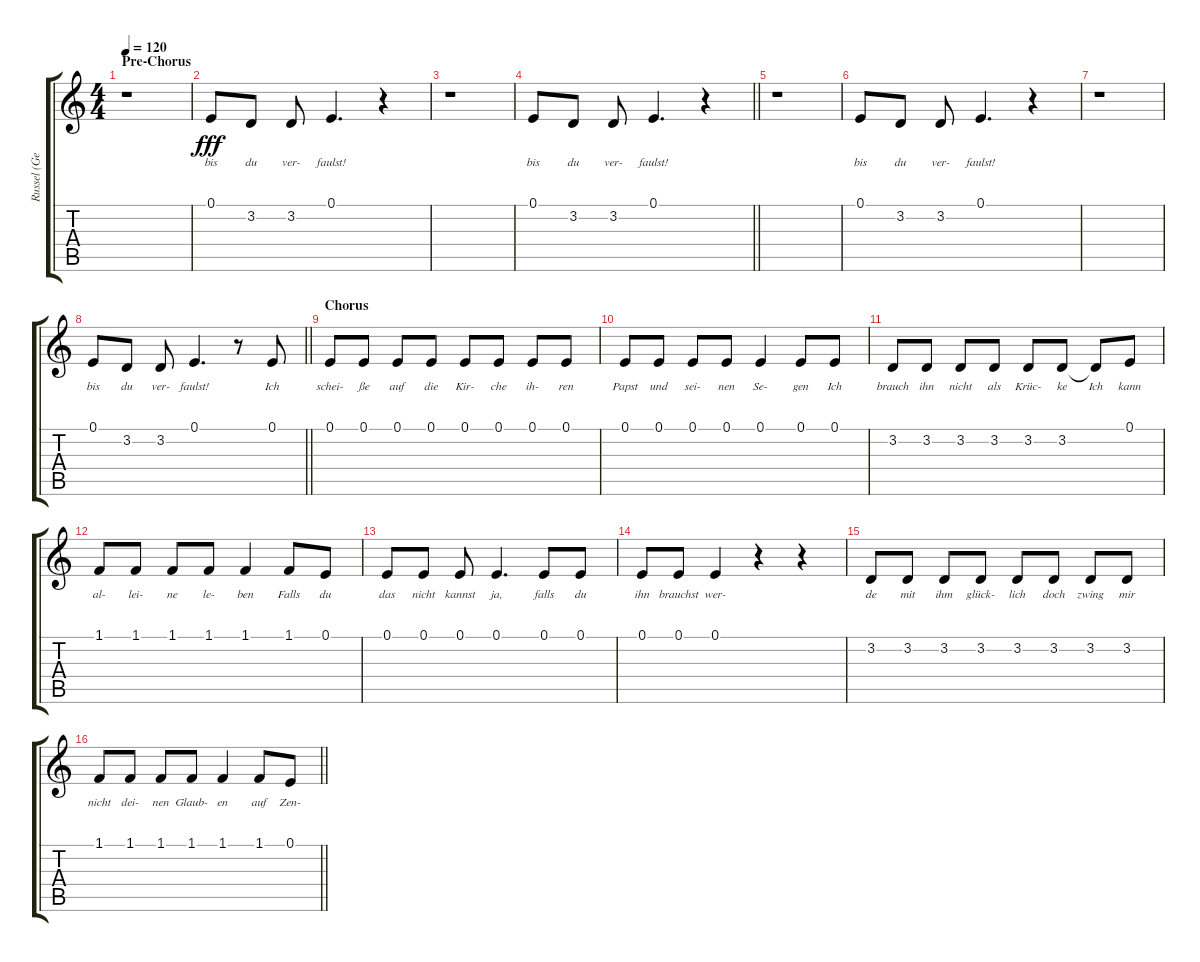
\track ("Russel (Gesang)" "Russel (Ge") {instrument lead1square}
\staff {score tabs}
\tuning (E4 B3 G3 D3 A2 E2) {hide}
\ts (4 4)
\section ("" "Pre-Chorus")
\tempo 120
\clef g2
\ks c
r.1{dy fff} |
0.1.8{lyrics (0 "bis") lyrics (1 "") lyrics (2 "") lyrics (3 "") lyrics (4 "")} 3.2.8{lyrics (0 "du") lyrics (1 "") lyrics (2 "") lyrics (3 "") lyrics (4 "")} 3.2.8{lyrics (0 "ver-") lyrics (1 "") lyrics (2 "") lyrics (3 "") lyrics (4 "")} 0.1.4{d lyrics (0 "faulst!") lyrics (1 "") lyrics (2 "") lyrics (3 "") lyrics (4 "")} r.4 |
r.1 |
\barLineRight lightlight
0.1.8{lyrics (0 "bis") lyrics (1 "") lyrics (2 "") lyrics (3 "") lyrics (4 "")} 3.2.8{lyrics (0 "du") lyrics (1 "") lyrics (2 "") lyrics (3 "") lyrics (4 "")} 3.2.8{lyrics (0 "ver-") lyrics (1 "") lyrics (2 "") lyrics (3 "") lyrics (4 "")} 0.1.4{d lyrics (0 "faulst!") lyrics (1 "") lyrics (2 "") lyrics (3 "") lyrics (4 "")} r.4 |
r.1 |
0.1.8{lyrics (0 "bis") lyrics (1 "") lyrics (2 "") lyrics (3 "") lyrics (4 "")} 3.2.8{lyrics (0 "du") lyrics (1 "") lyrics (2 "") lyrics (3 "") lyrics (4 "")} 3.2.8{lyrics (0 "ver-") lyrics (1 "") lyrics (2 "") lyrics (3 "") lyrics (4 "")} 0.1.4{d lyrics (0 "faulst!") lyrics (1 "") lyrics (2 "") lyrics (3 "") lyrics (4 "")} r.4 |
r.1 |
\barLineRight lightlight
0.1.8{lyrics (0 "bis") lyrics (1 "") lyrics (2 "") lyrics (3 "") lyrics (4 "")} 3.2.8{lyrics (0 "du") lyrics (1 "") lyrics (2 "") lyrics (3 "") lyrics (4 "")} 3.2.8{lyrics (0 "ver-") lyrics (1 "") lyrics (2 "") lyrics (3 "") lyrics (4 "")} 0.1.4{d lyrics (0 "faulst!") lyrics (1 "") lyrics (2 "") lyrics (3 "") lyrics (4 "")} r.8 0.1.8{lyrics (0 "Ich") lyrics (1 "") lyrics (2 "") lyrics (3 "") lyrics (4 "")} |
\section ("" "Chorus")
0.1.8{lyrics (0 "schei-") lyrics (1 "") lyrics (2 "") lyrics (3 "") lyrics (4 "")} 0.1.8{lyrics (0 "ße") lyrics (1 "") lyrics (2 "") lyrics (3 "") lyrics (4 "")} 0.1.8{lyrics (0 "auf") lyrics (1 "") lyrics (2 "") lyrics (3 "") lyrics (4 "")} 0.1.8{lyrics (0 "die") lyrics (1 "") lyrics (2 "") lyrics (3 "") lyrics (4 "")} 0.1.8{lyrics (0 "Kir-") lyrics (1 "") lyrics (2 "") lyrics (3 "") lyrics (4 "")} 0.1.8{lyrics (0 "che") lyrics (1 "") lyrics (2 "") lyrics (3 "") lyrics (4 "")} 0.1.8{lyrics (0 "ih-") lyrics (1 "") lyrics (2 "") lyrics (3 "") lyrics (4 "")} 0.1.8{lyrics (0 "ren") lyrics (1 "") lyrics (2 "") lyrics (3 "") lyrics (4 "")} |
0.1.8{lyrics (0 "Papst") lyrics (1 "") lyrics (2 "") lyrics (3 "") lyrics (4 "")} 0.1.8{lyrics (0 "und") lyrics (1 "") lyrics (2 "") lyrics (3 "") lyrics (4 "")} 0.1.8{lyrics (0 "sei-") lyrics (1 "") lyrics (2 "") lyrics (3 "") lyrics (4 "")} 0.1.8{lyrics (0 "nen") lyrics (1 "") lyrics (2 "") lyrics (3 "") lyrics (4 "")} 0.1.4{lyrics (0 "Se-") lyrics (1 "") lyrics (2 "") lyrics (3 "") lyrics (4 "")} 0.1.8{lyrics (0 "gen") lyrics (1 "") lyrics (2 "") lyrics (3 "") lyrics (4 "")} 0.1.8{lyrics (0 "Ich") lyrics (1 "") lyrics (2 "") lyrics (3 "") lyrics (4 "")} |
3.2.8{lyrics (0 "brauch") lyrics (1 "") lyrics (2 "") lyrics (3 "") lyrics (4 "")} 3.2.8{lyrics (0 "ihn") lyrics (1 "") lyrics (2 "") lyrics (3 "") lyrics (4 "")} 3.2.8{lyrics (0 "nicht") lyrics (1 "") lyrics (2 "") lyrics (3 "") lyrics (4 "")} 3.2.8{lyrics (0 "als") lyrics (1 "") lyrics (2 "") lyrics (3 "") lyrics (4 "")} 3.2.8{lyrics (0 "Krüc-") lyrics (1 "") lyrics (2 "") lyrics (3 "") lyrics (4 "")} 3.2.8{lyrics (0 "ke") lyrics (1 "") lyrics (2 "") lyrics (3 "") lyrics (4 "")} 3.2{t}.8{lyrics (0 "Ich") lyrics (1 "") lyrics (2 "") lyrics (3 "") lyrics (4 "")} 0.1.8{lyrics (0 "kann") lyrics (1 "") lyrics (2 "") lyrics (3 "") lyrics (4 "")} |
1.1.8{lyrics (0 "al-") lyrics (1 "") lyrics (2 "") lyrics (3 "") lyrics (4 "")} 1.1.8{lyrics (0 "lei-") lyrics (1 "") lyrics (2 "") lyrics (3 "") lyrics (4 "")} 1.1.8{lyrics (0 "ne") lyrics (1 "") lyrics (2 "") lyrics (3 "") lyrics (4 "")} 1.1.8{lyrics (0 "le-") lyrics (1 "") lyrics (2 "") lyrics (3 "") lyrics (4 "")} 1.1.4{lyrics (0 "ben") lyrics (1 "") lyrics (2 "") lyrics (3 "") lyrics (4 "")} 1.1.8{lyrics (0 "Falls") lyrics (1 "") lyrics (2 "") lyrics (3 "") lyrics (4 "")} 0.1.8{lyrics (0 "du") lyrics (1 "") lyrics (2 "") lyrics (3 "") lyrics (4 "")} |
0.1.8{lyrics (0 "das") lyrics (1 "") lyrics (2 "") lyrics (3 "") lyrics (4 "")} 0.1.8{lyrics (0 "nicht") lyrics (1 "") lyrics (2 "") lyrics (3 "") lyrics (4 "")} 0.1.8{lyrics (0 "kannst") lyrics (1 "") lyrics (2 "") lyrics (3 "") lyrics (4 "")} 0.1.4{d lyrics (0 "ja,") lyrics (1 "") lyrics (2 "") lyrics (3 "") lyrics (4 "")} 0.1.8{lyrics (0 "falls") lyrics (1 "") lyrics (2 "") lyrics (3 "") lyrics (4 "")} 0.1.8{lyrics (0 "du") lyrics (1 "") lyrics (2 "") lyrics (3 "") lyrics (4 "")} |
0.1.8{lyrics (0 "ihn") lyrics (1 "") lyrics (2 "") lyrics (3 "") lyrics (4 "")} 0.1.8{lyrics (0 "brauchst") lyrics (1 "") lyrics (2 "") lyrics (3 "") lyrics (4 "")} 0.1.4{lyrics (0 "wer-") lyrics (1 "") lyrics (2 "") lyrics (3 "") lyrics (4 "")} r.4 r.4 |
3.2.8{lyrics (0 "de") lyrics (1 "") lyrics (2 "") lyrics (3 "") lyrics (4 "")} 3.2.8{lyrics (0 "mit") lyrics (1 "") lyrics (2 "") lyrics (3 "") lyrics (4 "")} 3.2.8{lyrics (0 "ihm") lyrics (1 "") lyrics (2 "") lyrics (3 "") lyrics (4 "")} 3.2.8{lyrics (0 "glück-") lyrics (1 "") lyrics (2 "") lyrics (3 "") lyrics (4 "")} 3.2.8{lyrics (0 "lich") lyrics (1 "") lyrics (2 "") lyrics (3 "") lyrics (4 "")} 3.2.8{lyrics (0 "doch") lyrics (1 "") lyrics (2 "") lyrics (3 "") lyrics (4 "")} 3.2.8{lyrics (0 "zwing") lyrics (1 "") lyrics (2 "") lyrics (3 "") lyrics (4 "")} 3.2.8{lyrics (0 "mir") lyrics (1 "") lyrics (2 "") lyrics (3 "") lyrics (4 "")} |
\barLineRight lightlight
1.1.8{lyrics (0 "nicht") lyrics (1 "") lyrics (2 "") lyrics (3 "") lyrics (4 "")} 1.1.8{lyrics (0 "dei-") lyrics (1 "") lyrics (2 "") lyrics (3 "") lyrics (4 "")} 1.1.8{lyrics (0 "nen") lyrics (1 "") lyrics (2 "") lyrics (3 "") lyrics (4 "")} 1.1.8{lyrics (0 "Glaub-") lyrics (1 "") lyrics (2 "") lyrics (3 "") lyrics (4 "")} 1.1.4{lyrics (0 "en") lyrics (1 "") lyrics (2 "") lyrics (3 "") lyrics (4 "")} 1.1.8{lyrics (0 "auf") lyrics (1 "") lyrics (2 "") lyrics (3 "") lyrics (4 "")} 0.1.8{lyrics (0 "Zen-") lyrics (1 "") lyrics (2 "") lyrics (3 "") lyrics (4 "")}
